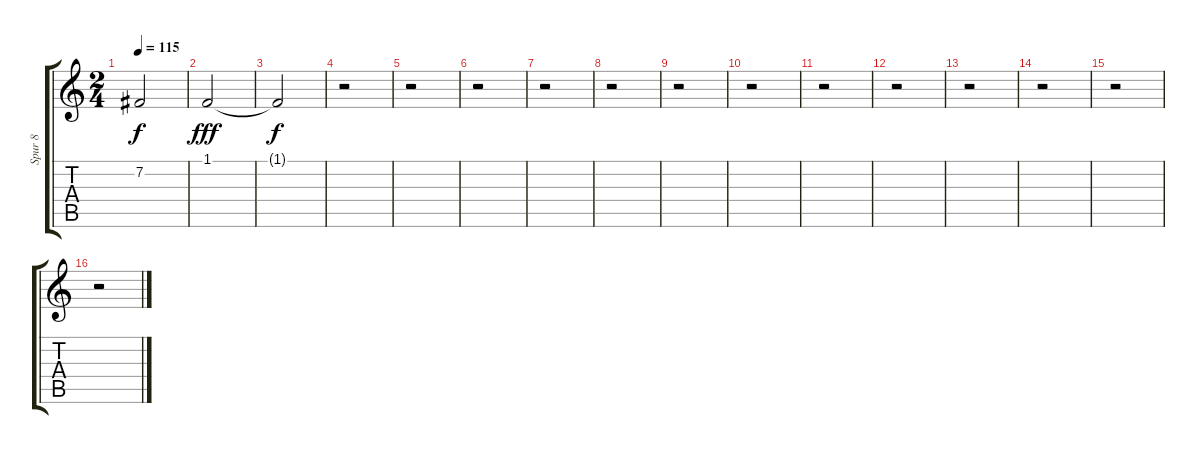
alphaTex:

\track ("Spur 8" "Spur 8") {instrument choiraahs}
\staff {score tabs}
\tuning (E4 B3 G3 D3 A2 E2) {hide}
\ts (2 4)
\tempo 115
\clef g2
\ks c
7.2{t}.2{dy f} |
1.1.2{dy fff} |
1.1{t}.2{dy f} |
r.2 |
r.2 |
r.2 |
r.2 |
r.2 |
r.2 |
r.2 |
r.2 |
r.2 |
r.2 |
r.2 |
r.2 |
r.2
